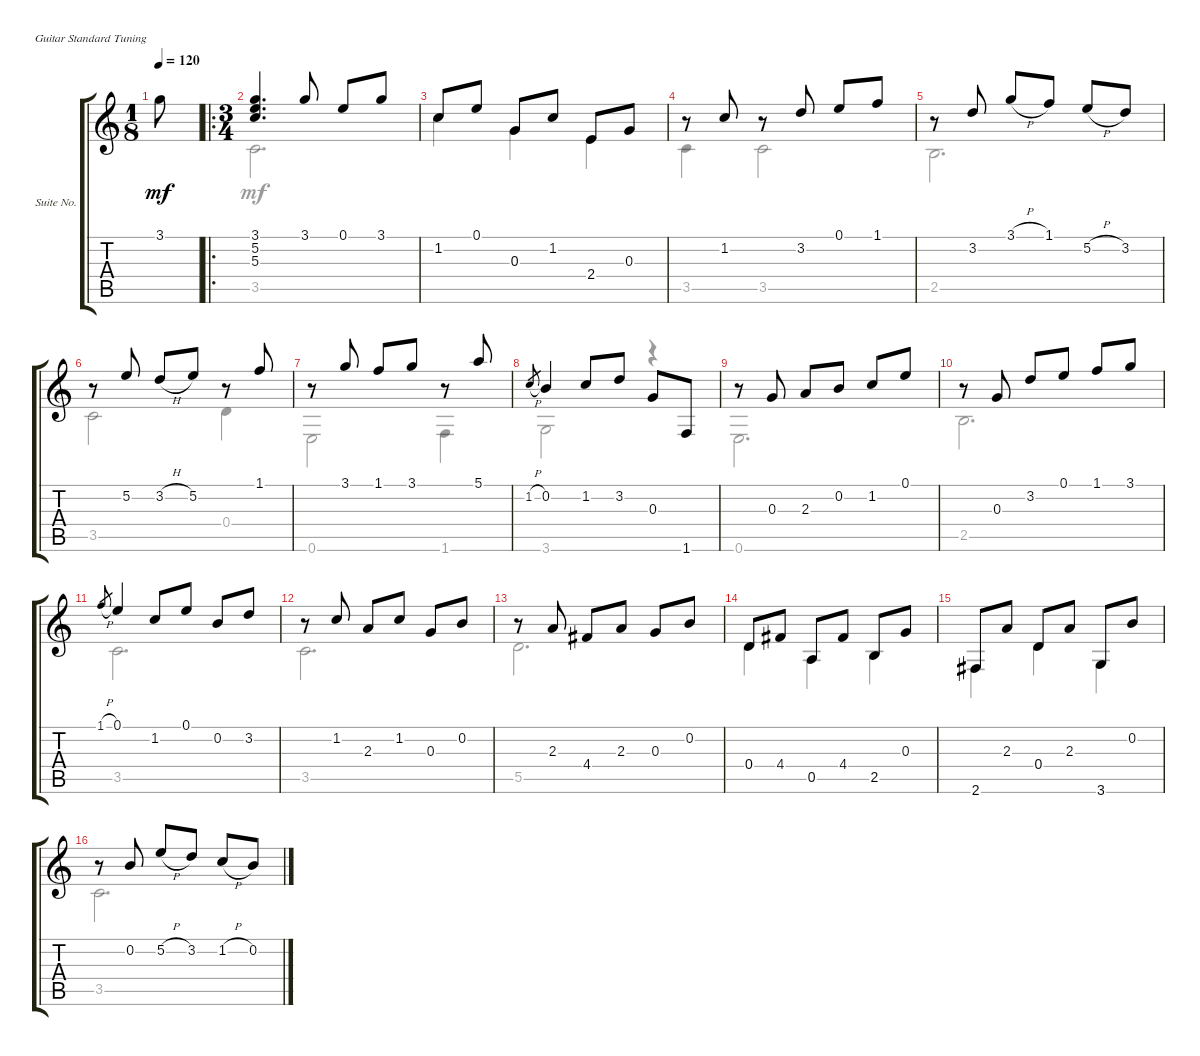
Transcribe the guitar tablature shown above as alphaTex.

\bracketExtendMode groupsimilarinstruments
\firstSystemTrackNameOrientation horizontal
\otherSystemsTrackNameOrientation horizontal
\track ("Suite No. 9 In C (D9) - 3. Courante" "Suite No. ") {instrument acousticguitarnylon}
\staff {score tabs}
\tuning (E4 B3 G3 D3 A2 E2)
\voice
\ts (1 8)
\tempo 120
\clef g2
\ks c
3.1.8{dy mf instrument acousticguitarnylon} |
\ro
\ts (3 4)
(3.1 5.2 5.3).4{d} 3.1.8 0.1.8 3.1.8 |
1.2.8 0.1.8 0.3.8 1.2.8 2.4.8 0.3.8 |
r.8 1.2.8 r.8 3.2.8 0.1.8 1.1.8 |
r.8 3.2.8 3.1{h}.8 1.1.8 5.2{h}.8 3.2.8 |
r.8 5.2.8 3.2{h}.8 5.2.8 r.8 1.1.8 |
r.8 3.1.8 1.1.8 3.1.8 r.8 5.1.8 |
1.2{h}.8{gr} 0.2.4 1.2.8 3.2.8 0.3.8 1.6.8 |
r.8 0.3.8 2.3.8 0.2.8 1.2.8 0.1.8 |
r.8 0.3.8 3.2.8 0.1.8 1.1.8 3.1.8 |
1.1{h}.8{gr} 0.1.4 1.2.8 0.1.8 0.2.8 3.2.8 |
r.8 1.2.8 2.3.8 1.2.8 0.3.8 0.2.8 |
r.8 2.3.8 4.4.8 2.3.8 0.3.8 0.2.8 |
0.4.8 4.4.8 0.5.8 4.4.8 2.5.8 0.3.8 |
2.6.8 2.3.8 0.4.8 2.3.8 3.6.8 0.2.8 |
r.8 0.2.8 5.2{h}.8 3.2.8 1.2{h}.8 0.2.8
\voice
\clef g2
\ottava regular
\simile none
\ks c
|
3.5.2{d} |
1.2.4 0.3.4 2.4.4 |
3.5.4 3.5.2 |
2.5.2{d} |
3.5.2 0.4.4 |
0.6.2 1.6.4 |
3.6.2 r.4 |
0.6.2{d} |
2.5.2{d} |
3.5.2{d} |
3.5.2{d} |
5.5.2{d} |
0.4.4 0.5.4 2.5.4 |
2.6.4 0.4.4 3.6.4 |
3.5.2{d}
